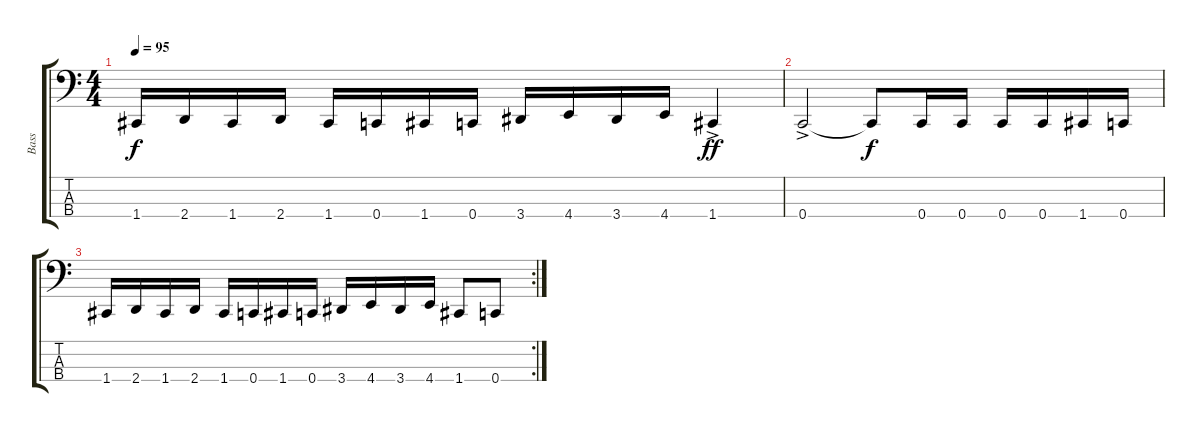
\track ("Bass" "Bass") {instrument electricbasspick}
\staff {score tabs}
\tuning (F2 C2 G1 C1) {hide}
\ts (4 4)
\tempo 95
\clef f4
\ks c
1.4.16{dy f} 2.4.16 1.4.16 2.4.16 1.4.16 0.4.16 1.4.16 0.4.16 3.4.16 4.4.16 3.4.16 4.4.16 1.4{ac}.4{dy ff} |
0.4{ac}.2 0.4{t}.8{dy f} 0.4.16 0.4.16 0.4.16 0.4.16 1.4.16 0.4.16 |
\rc 2
1.4.16 2.4.16 1.4.16 2.4.16 1.4.16 0.4.16 1.4.16 0.4.16 3.4.16 4.4.16 3.4.16 4.4.16 1.4.8 0.4.8
